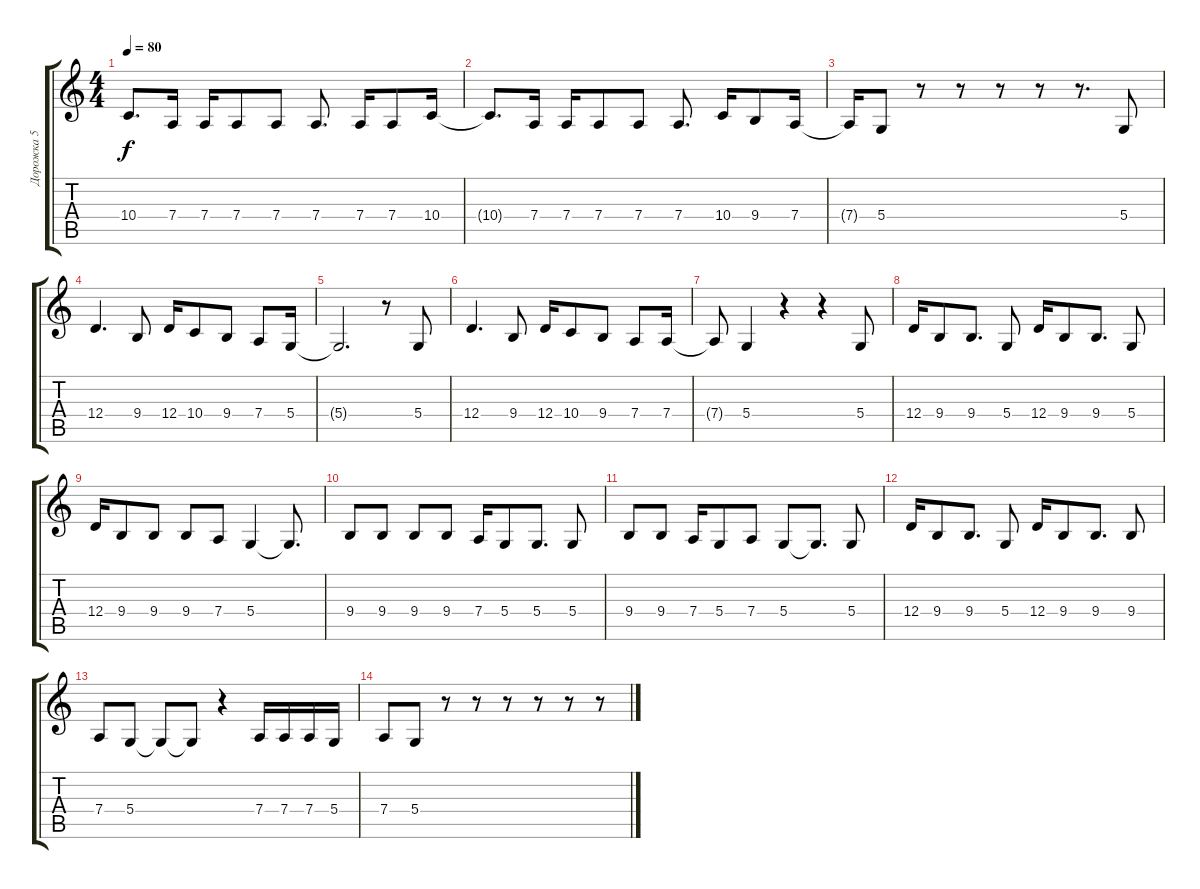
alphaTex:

\track ("Дорожка 5" "Дорожка 5") {instrument tenorsax}
\staff {score tabs}
\tuning (E4 B3 G3 D3 A2 E2) {hide}
\ts (4 4)
\tempo 80
\clef g2
\ks c
10.4{t}.8{d dy f} 7.4.16 7.4.16 7.4.8 7.4.8 7.4.8{d} 7.4.16 7.4.8 10.4.16 |
10.4{t}.8{d} 7.4.16 7.4.16 7.4.8 7.4.8 7.4.8{d} 10.4.16 9.4.8 7.4.16 |
7.4{t}.16 5.4.8 r.8 r.8 r.8 r.8 r.8{d} 5.4.8 |
12.4.4{d} 9.4.8 12.4.16 10.4.8 9.4.8 7.4.8 5.4.16 |
5.4{t}.2{d} r.8 5.4.8 |
12.4.4{d} 9.4.8 12.4.16 10.4.8 9.4.8 7.4.8 7.4.16 |
7.4{t}.8 5.4.4 r.4 r.4 5.4.8 |
12.4.16 9.4.8 9.4.8{d} 5.4.8 12.4.16 9.4.8 9.4.8{d} 5.4.8 |
12.4.16 9.4.8 9.4.8 9.4.8 7.4.8 5.4.4 5.4{t}.8{d} |
9.4.8 9.4.8 9.4.8 9.4.8 7.4.16 5.4.8 5.4.8{d} 5.4.8 |
9.4.8 9.4.8 7.4.16 5.4.8 7.4.8 5.4.8 5.4{t}.8{d} 5.4.8 |
12.4.16 9.4.8 9.4.8{d} 5.4.8 12.4.16 9.4.8 9.4.8{d} 9.4.8 |
7.4.8 5.4.8 5.4{t}.8 5.4{t}.8 r.4 7.4.16 7.4.16 7.4.16 5.4.16 |
7.4.8 5.4.8 r.8 r.8 r.8 r.8 r.8 r.8
